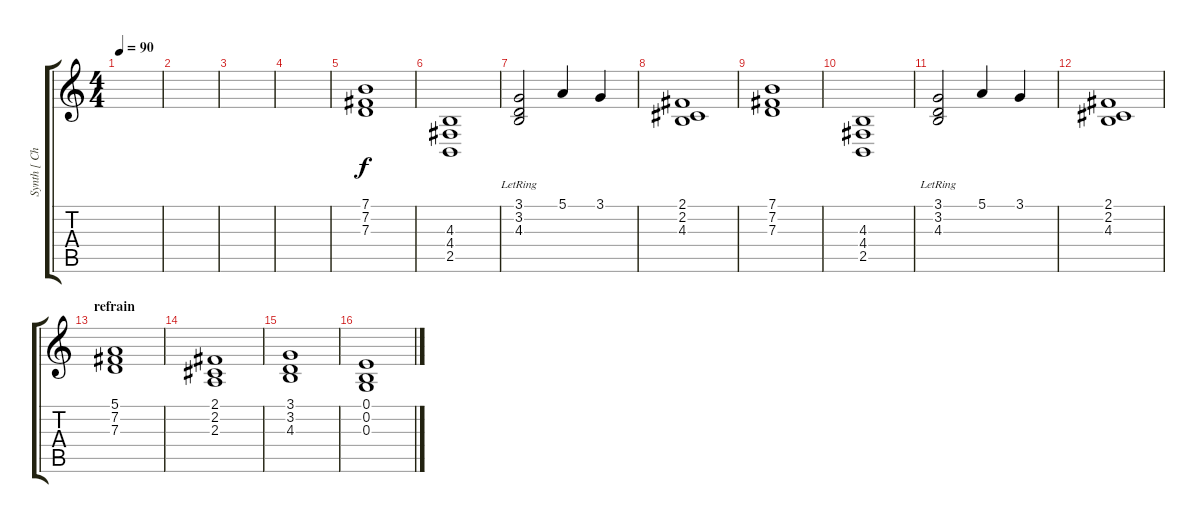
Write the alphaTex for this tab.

\track ("Synth [ Christian Lorenz ]" "Synth [ Ch") {instrument stringensemble1}
\staff {score tabs}
\tuning (E4 B3 G3 D3 A2 E2) {hide}
\ts (4 4)
\tempo 90
\clef g2
\ks c
|
|
|
|
(7.1 7.2 7.3).1 |
(4.3 4.4 2.5).1 |
(3.1 3.2{lr} 4.3{lr}).2 5.1.4 3.1.4 |
(2.1 2.2 4.3).1 |
(7.1 7.2 7.3).1 |
(4.3 4.4 2.5).1 |
(3.1 3.2{lr} 4.3{lr}).2 5.1.4 3.1.4 |
(2.1 2.2 4.3).1 |
\section ("" "refrain")
(5.1 7.2 7.3).1 |
(2.1 2.2 2.3).1 |
(3.1 3.2 4.3).1 |
(0.1 0.2 0.3).1
